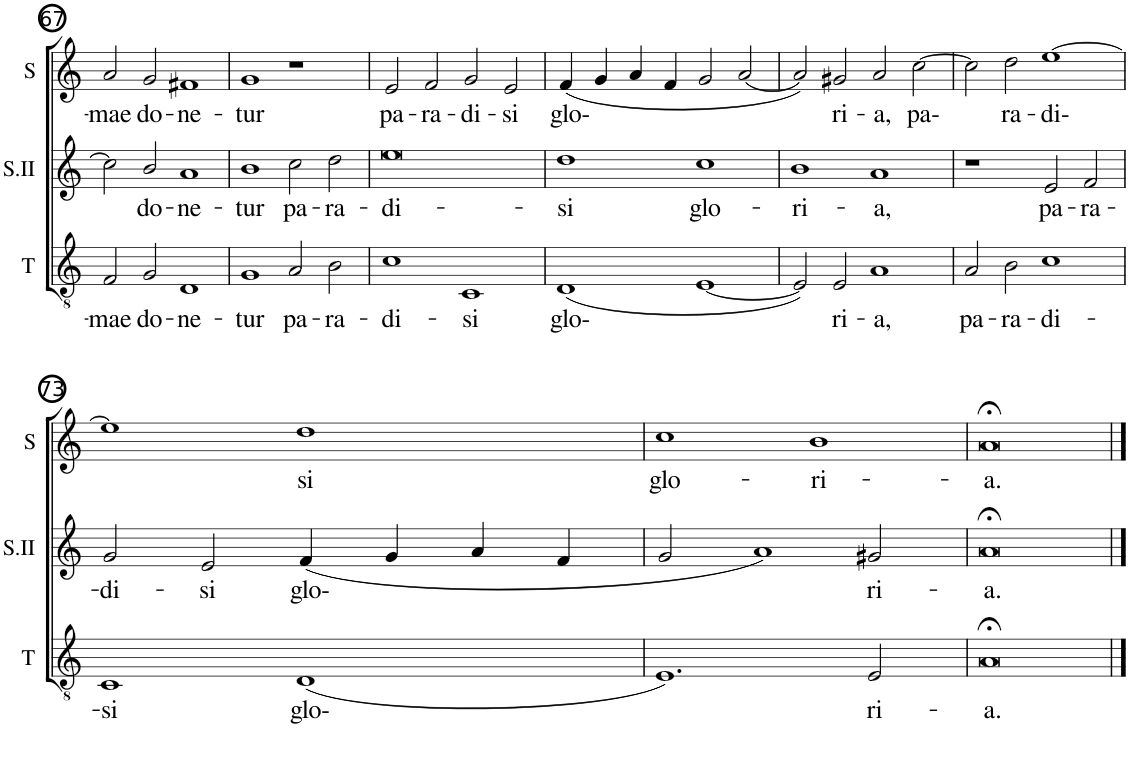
**kern	**text	**kern	**text	**kern	**text
*part3	*part3	*part2	*part2	*part1	*part1
*staff3	*staff3	*staff2	*staff2	*staff1	*staff1
*I"Tenor	*	*I"Soprano II	*	*I"Soprano I	*
*I'T	*	*I'S.II	*	*I'S	*
!!LO:PB:g=z
*clefGv2	*	*clefG2	*	*clefG2	*
*k[]	*	*k[]	*	*k[]	*
*M4/2	*	*M4/2	*	*M4/2	*
=67	=67	=67	=67	=67	=67
!	!LO:LY:b	!	!	!	!LO:LY:b
2F/	-mae	2cc\]	.	2a/	-mae
!	!LO:LY:b	!	!LO:LY:b	!	!LO:LY:b
2G/	do-	2b/	do-	2g/	do-
!	!LO:LY:b	!	!LO:LY:b	!	!LO:LY:b
1D	-ne-	1a	-ne-	1f#X	-ne-
=68	=68	=68	=68	=68	=68
!	!LO:LY:b	!	!LO:LY:b	!	!LO:LY:b
1G	-tur	1b	-tur	1g	-tur
!	!LO:LY:b	!	!LO:LY:b	!	!
2A/	pa-	2cc\	pa-	1r	.
!	!LO:LY:b	!	!LO:LY:b	!	!
2B\	-ra-	2dd\	-ra-	.	.
=69	=69	=69	=69	=69	=69
!	!LO:LY:b	!	!LO:LY:b	!	!LO:LY:b
1c	-di-	0ee	-di-	2e/	pa-
!	!	!	!	!	!LO:LY:b
.	.	.	.	2f/	-ra-
!	!LO:LY:b	!	!	!	!LO:LY:b
1C	-si	.	.	2g/	-di-
!	!	!	!	!	!LO:LY:b
.	.	.	.	2e/	-si
=70	=70	=70	=70	=70	=70
!	!LO:LY:b	!	!LO:LY:b	!	!LO:LY:b
(1D	glo-	1dd	-si	(4f/	glo-
.	.	.	.	4g/	.
.	.	.	.	4a/	.
.	.	.	.	4f/	.
!	!	!	!LO:LY:b	!	!
[1E	.	1cc	glo-	2g/	.
.	.	.	.	[2a/	.
=71	=71	=71	=71	=71	=71
!	!	!	!LO:LY:b	!	!
2E/])	.	1b	-ri-	2a/])	.
!	!LO:LY:b	!	!	!	!LO:LY:b
2E/	ri-	.	.	2g#X/	ri-
!	!LO:LY:b	!	!LO:LY:b	!	!LO:LY:b
1A	-a,	1a	-a,	2a/	-a,
!	!	!	!	!	!LO:LY:b
.	.	.	.	[2cc\	pa-
=72	=72	=72	=72	=72	=72
!	!LO:LY:b	!	!	!	!
2A/	pa-	1r	.	2cc\]	.
!	!LO:LY:b	!	!	!	!LO:LY:b
2B\	-ra-	.	.	2dd\	ra-
!	!LO:LY:b	!	!LO:LY:b	!	!LO:LY:b
1c	-di-	2e/	pa-	[1ee	-di-
!	!	!	!LO:LY:b	!	!
.	.	2f/	-ra-	.	.
!!LO:LB:g=z
=73	=73	=73	=73	=73	=73
!	!LO:LY:b	!	!LO:LY:b	!	!
1C	-si	2g/	-di-	1ee]	.
!	!	!	!LO:LY:b	!	!
.	.	2e/	-si	.	.
!	!LO:LY:b	!	!LO:LY:b	!	!LO:LY:b
(1D	glo-	(4f/	glo-	1dd	si
.	.	4g/	.	.	.
.	.	4a/	.	.	.
.	.	4f/	.	.	.
=74	=74	=74	=74	=74	=74
!	!	!	!	!	!LO:LY:b
1.E)	.	2g/	.	1cc	glo-
.	.	1a)	.	.	.
!	!	!	!	!	!LO:LY:b
.	.	.	.	1b	-ri-
!	!LO:LY:b	!	!LO:LY:b	!	!
2E/	ri-	2g#X/	ri-	.	.
=75	=75	=75	=75	=75	=75
!	!LO:LY:b	!	!LO:LY:b	!	!LO:LY:b
0A;<	-a.	0a;<	-a.	0a;<	-a.
==	==	==	==	==	==
*-	*-	*-	*-	*-	*-
